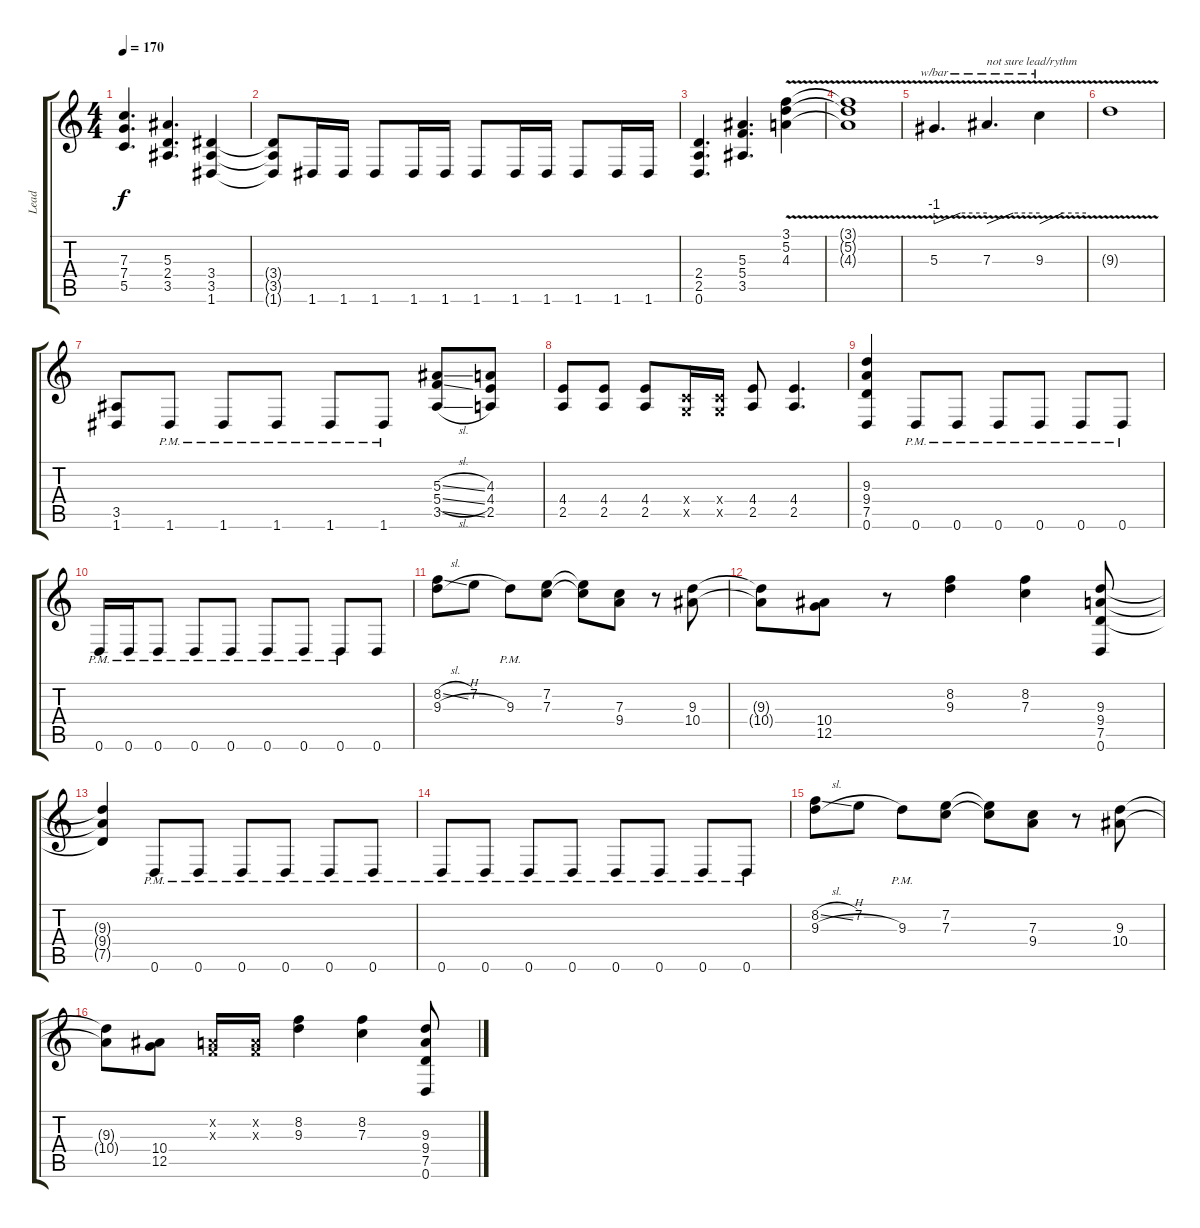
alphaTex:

\track ("Lead " "Lead ") {instrument distortionguitar}
\staff {score tabs}
\tuning (D4 A3 F3 C3 G2 D2) {hide}
\ts (4 4)
\tempo 170
\clef g2
\ks c
(7.3 7.4 5.5).4{d dy f} (5.3 2.4 3.5).4{d} (3.4 3.5 1.6).4 |
(3.4{t} 3.5{t} 1.6{t}).8 1.6.16 1.6.16 1.6.8 1.6.16 1.6.16 1.6.8 1.6.16 1.6.16 1.6.8 1.6.16 1.6.16 |
(2.4 2.5 0.6).4{d} (5.3 5.4 3.5).4{d} (3.1{v} 5.2 4.3).4 |
(3.1{t} 5.2{t} 4.3{t}).1 |
5.3{v}.4{d tbe (custom default 0 -4 30 0 60 0)} 7.3{v}.4{d tbe (custom default 0 -4 30 0 60 0) txt "not sure lead/rythm"} 9.3{v}.4{tbe (custom default 0 -4 30 0 60 0)} |
9.3{t}.1 |
(3.5 1.6).8 1.6{pm}.8 1.6{pm}.8 1.6{pm}.8 1.6{pm}.8 1.6{pm}.8 (5.3{sl} 5.4{sl} 3.5{sl}).8 (4.3 4.4 2.5).8 |
(4.4 2.5).8 (4.4 2.5).8 (4.4 2.5).8 (0.4{x} 0.5{x}).16 (0.4{x} 0.5{x}).16 (4.4 2.5).8 (4.4 2.5).4{d} |
(9.3 9.4 7.5 0.6).4 0.6{pm}.8 0.6{pm}.8 0.6{pm}.8 0.6{pm}.8 0.6{pm}.8 0.6{pm}.8 |
0.6{pm}.16 0.6{pm}.16 0.6{pm}.8 0.6{pm}.8 0.6{pm}.8 0.6{pm}.8 0.6{pm}.8 0.6{pm}.8 0.6.8 |
(8.2{sl} 9.3{h}).8 7.2.8 9.3{pm}.8 (7.2 7.3).8 (7.2{t} 7.3{t}).8 (7.3 9.4).8 r.8 (9.3 10.4).8 |
(9.3{t} 10.4{t}).8 (10.4 12.5).8 r.8 (8.2 9.3).4 (8.2 7.3).4 (9.3 9.4 7.5 0.6).8 |
(9.3{t} 9.4{t} 7.5{t}).4 0.6{pm}.8 0.6{pm}.8 0.6{pm}.8 0.6{pm}.8 0.6{pm}.8 0.6{pm}.8 |
0.6{pm}.8 0.6{pm}.8 0.6{pm}.8 0.6{pm}.8 0.6{pm}.8 0.6{pm}.8 0.6{pm}.8 0.6{pm}.8 |
(8.2{sl} 9.3{h}).8 7.2.8 9.3{pm}.8 (7.2 7.3).8 (7.2{t} 7.3{t}).8 (7.3 9.4).8 r.8 (9.3 10.4).8 |
(9.3{t} 10.4{t}).8 (10.4 12.5).8 (0.2{x} 0.3{x}).16 (0.2{x} 0.3{x}).16 (8.2 9.3).4 (8.2 7.3).4 (9.3 9.4 7.5 0.6).8
